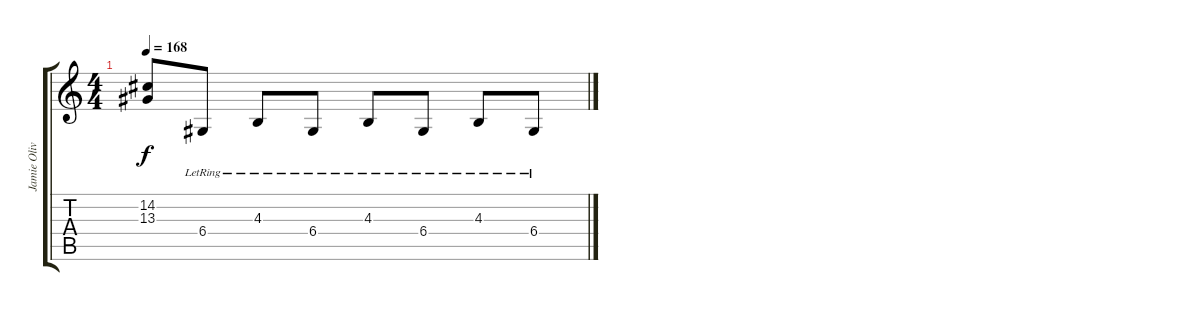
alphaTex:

\track ("Jamie Oliver" "Jamie Oliv") {instrument electricgrandpiano}
\staff {score tabs}
\tuning (E4 B3 G3 D3 A2 E2) {hide}
\ts (4 4)
\tempo 168
\clef g2
\ks c
(14.2{t} 13.3{t}).8{dy f} 6.4{lr}.8 4.3{lr}.8 6.4{lr}.8 4.3{lr}.8 6.4{lr}.8 4.3{lr}.8 6.4{lr}.8
